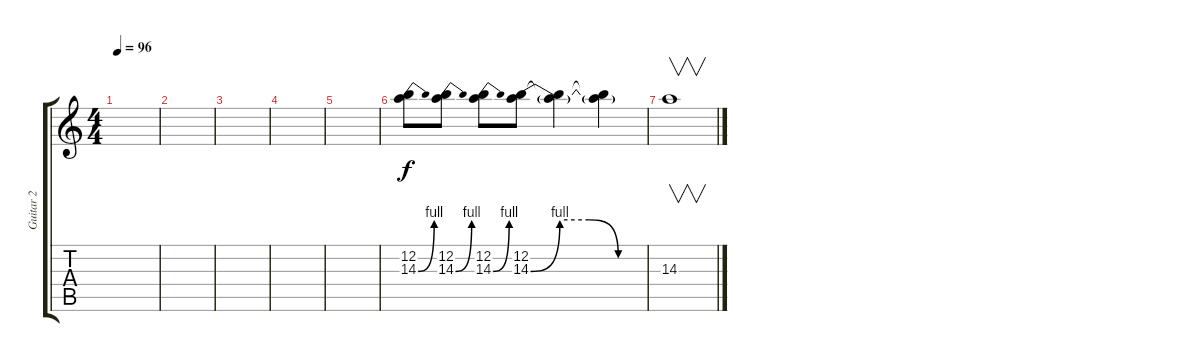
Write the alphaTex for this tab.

\track ("Guitar 2" "Guitar 2") {instrument electricguitarclean}
\staff {score tabs}
\tuning (E4 B3 G3 D3 A2 E2) {hide}
\ts (4 4)
\tempo 96
\clef g2
\ks c
|
|
|
|
|
(12.2 14.3{be (bend 0 0 60 4)}).8 (12.2 14.3{be (bend 0 0 60 4)}).8 (12.2 14.3{be (bend 0 0 60 4)}).8 (12.2 14.3{be (custom 0 0 15 4 30 4 45 0 60 0)}).8 (12.2{t} 14.3{t}).4 (12.2{t} 14.3{t}).4 |
14.3.1{v}
